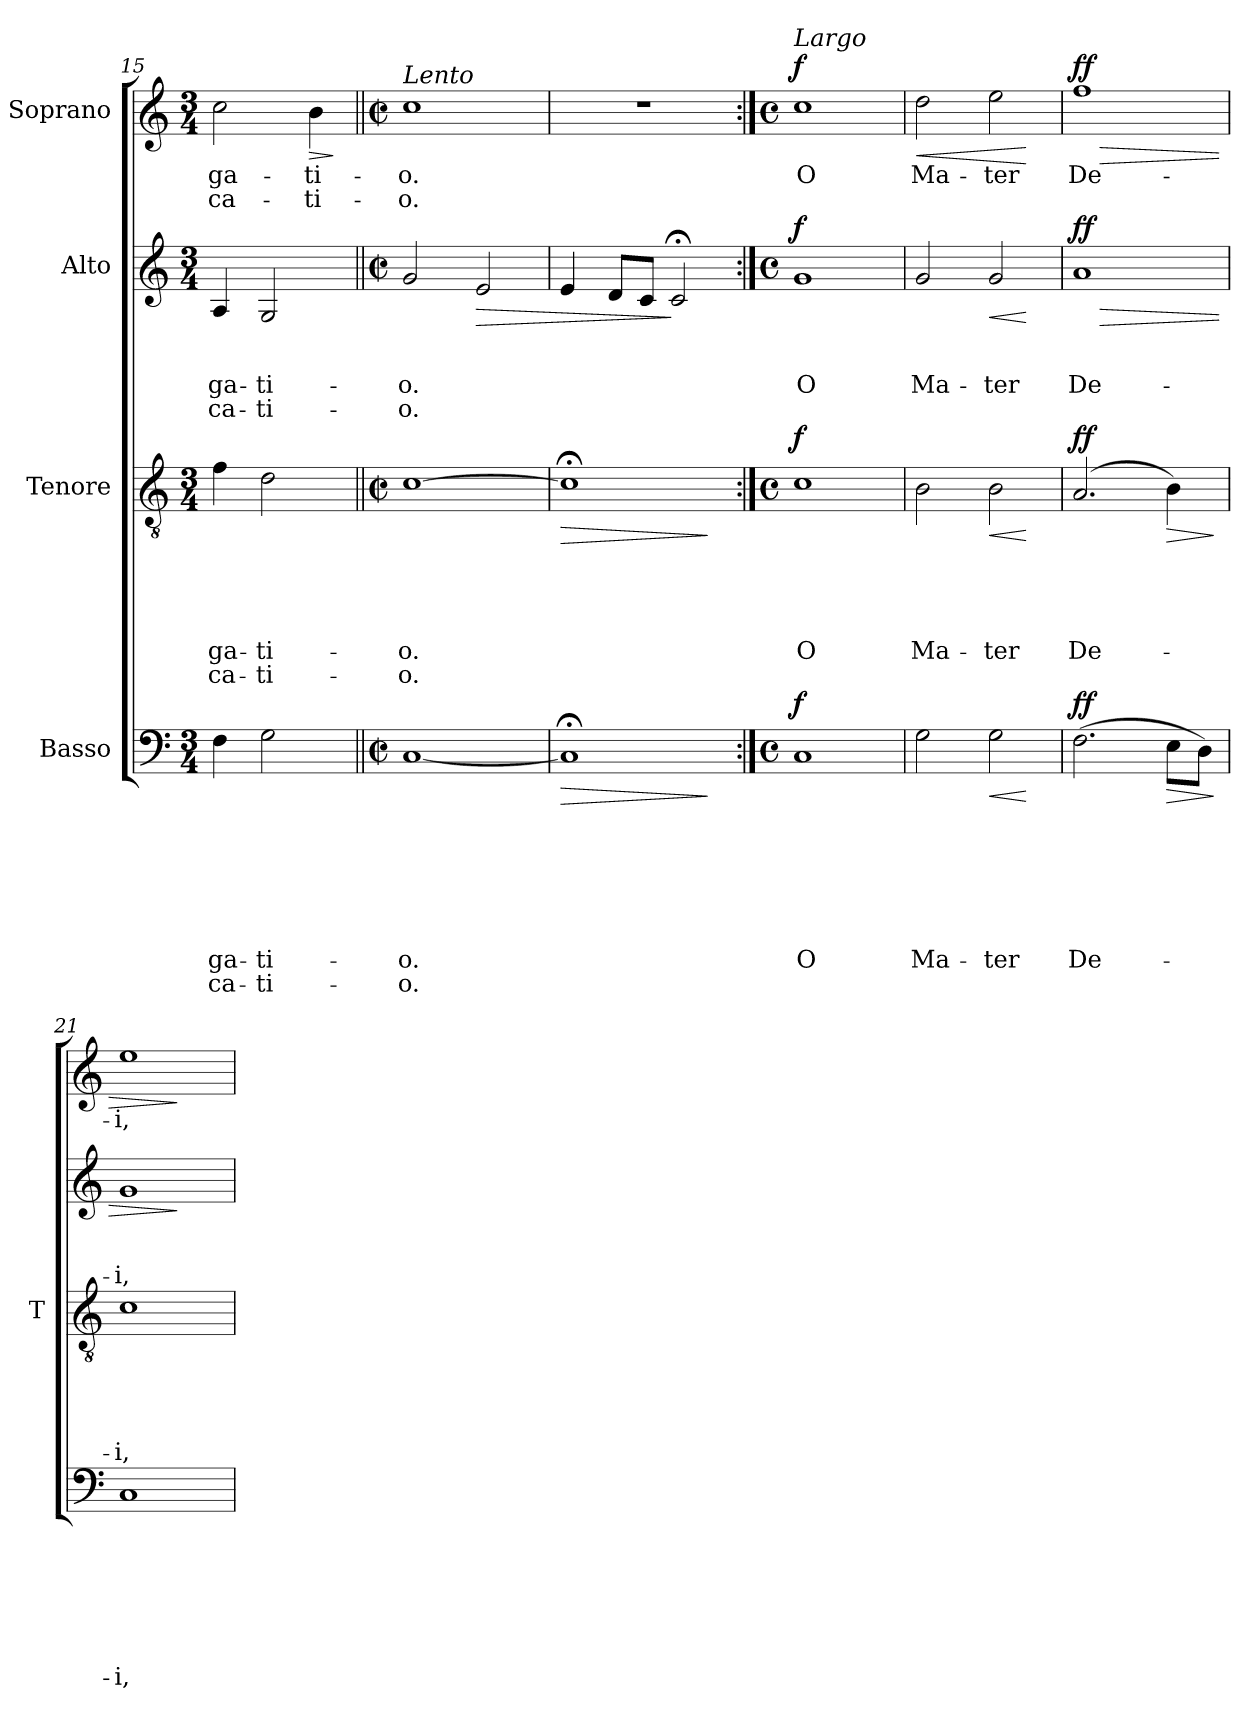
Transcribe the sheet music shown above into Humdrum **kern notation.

**kern	**text	**text	**text	**text	**text	**text	**text	**text	**dynam	**kern	**text	**text	**text	**text	**text	**text	**dynam	**kern	**text	**text	**text	**text	**dynam	**kern	**text	**text	**dynam
*part4	*part4	*part4	*part4	*part4	*part4	*part4	*part4	*part4	*part4	*part3	*part3	*part3	*part3	*part3	*part3	*part3	*part3	*part2	*part2	*part2	*part2	*part2	*part2	*part1	*part1	*part1	*part1
*staff4	*staff4	*staff4	*staff4	*staff4	*staff4	*staff4	*staff4	*staff4	*staff4	*staff3	*staff3	*staff3	*staff3	*staff3	*staff3	*staff3	*staff3	*staff2	*staff2	*staff2	*staff2	*staff2	*staff2	*staff1	*staff1	*staff1	*staff1
*I"Basso	*	*	*	*	*	*	*	*	*	*I"Tenore	*	*	*	*	*	*	*	*I"Alto	*	*	*	*	*	*I"Soprano	*	*	*
*	*	*	*	*	*	*	*	*	*	*I'T	*	*	*	*	*	*	*	*	*	*	*	*	*	*	*	*	*
*clefF4	*	*	*	*	*	*	*	*	*	*clefGv2	*	*	*	*	*	*	*	*clefG2	*	*	*	*	*	*clefG2	*	*	*
*k[]	*	*	*	*	*	*	*	*	*	*k[]	*	*	*	*	*	*	*	*k[]	*	*	*	*	*	*k[]	*	*	*
*C:	*	*	*	*	*	*	*	*	*	*C:	*	*	*	*	*	*	*	*C:	*	*	*	*	*	*C:	*	*	*
*M3/4	*	*	*	*	*	*	*	*	*	*M3/4	*	*	*	*	*	*	*	*M3/4	*	*	*	*	*	*M3/4	*	*	*
=15	=15	=15	=15	=15	=15	=15	=15	=15	=15	=15	=15	=15	=15	=15	=15	=15	=15	=15	=15	=15	=15	=15	=15	=15	=15	=15	=15
4F\	.	.	.	.	.	.	-ga-	-ca-	.	4f\	.	.	.	.	-ga-	-ca-	.	4A/	.	.	-ga-	-ca-	.	2cc\	-ga-	-ca-	.
2G\	.	.	.	.	.	.	-ti-	-ti-	.	2d\	.	.	.	.	-ti-	-ti-	.	2G/	.	.	-ti-	-ti-	.	.	.	.	.
!	!	!	!	!	!	!	!	!	!	!	!	!	!	!	!	!	!	!	!	!	!	!	!	!	!	!	!LO:HP:b
.	.	.	.	.	.	.	.	.	.	.	.	.	.	.	.	.	.	.	.	.	.	.	.	4b\	-ti-	-ti-	>
.	.	.	.	.	.	.	.	.	.	.	.	.	.	.	.	.	.	.	.	.	.	.	.	.	.	.	]
!!LO:PB:g=z
=16||	=16||	=16||	=16||	=16||	=16||	=16||	=16||	=16||	=16||	=16||	=16||	=16||	=16||	=16||	=16||	=16||	=16||	=16||	=16||	=16||	=16||	=16||	=16||	=16||	=16||	=16||	=16||
*M2/2	*	*	*	*	*	*	*	*	*	*M2/2	*	*	*	*	*	*	*	*M2/2	*	*	*	*	*	*M2/2	*	*	*
*met(c|)	*	*	*	*	*	*	*	*	*	*met(c|)	*	*	*	*	*	*	*	*met(c|)	*	*	*	*	*	*met(c|)	*	*	*
!	!	!	!	!	!	!	!	!	!	!	!	!	!	!	!	!	!	!	!	!	!	!	!	!LO:TX:a:i:t=Lento	!	!	!
[1C	.	.	.	.	.	.	-o.	-o.	.	[1c	.	.	.	.	-o.	-o.	.	2g/	.	.	-o.	-o.	.	1cc	-o.	-o.	.
!	!	!	!	!	!	!	!	!	!	!	!	!	!	!	!	!	!	!	!	!	!	!	!LO:HP:b	!	!	!	!
.	.	.	.	.	.	.	.	.	.	.	.	.	.	.	.	.	.	2e/	.	.	.	.	>	.	.	.	.
=17	=17	=17	=17	=17	=17	=17	=17	=17	=17	=17	=17	=17	=17	=17	=17	=17	=17	=17	=17	=17	=17	=17	=17	=17	=17	=17	=17
!	!	!	!	!	!	!	!	!	!LO:HP:b	!	!	!	!	!	!	!	!LO:HP:b	!	!	!	!	!	!	!	!	!	!
1C;<]	.	.	.	.	.	.	.	.	>	1c;<]	.	.	.	.	.	.	>	4e/	.	.	.	.	.	1r	.	.	.
.	.	.	.	.	.	.	.	.	.	.	.	.	.	.	.	.	.	8d/L	.	.	.	.	.	.	.	.	.
.	.	.	.	.	.	.	.	.	.	.	.	.	.	.	.	.	.	8c/J	.	.	.	.	.	.	.	.	.
.	.	.	.	.	.	.	.	.	.	.	.	.	.	.	.	.	.	2c;</	.	.	.	.	]	.	.	.	.
.	.	.	.	.	.	.	.	.	]	.	.	.	.	.	.	.	]	.	.	.	.	.	.	.	.	.	.
=18:|!	=18:|!	=18:|!	=18:|!	=18:|!	=18:|!	=18:|!	=18:|!	=18:|!	=18:|!	=18:|!	=18:|!	=18:|!	=18:|!	=18:|!	=18:|!	=18:|!	=18:|!	=18:|!	=18:|!	=18:|!	=18:|!	=18:|!	=18:|!	=18:|!	=18:|!	=18:|!	=18:|!
*M4/4	*	*	*	*	*	*	*	*	*	*M4/4	*	*	*	*	*	*	*	*M4/4	*	*	*	*	*	*M4/4	*	*	*
*met(c)	*	*	*	*	*	*	*	*	*	*met(c)	*	*	*	*	*	*	*	*met(c)	*	*	*	*	*	*met(c)	*	*	*
!	!	!	!	!	!	!	!	!	!	!	!	!	!	!	!	!	!	!	!	!	!	!	!	!LO:TX:a:i:t=Largo	!	!	!
!	!	!	!	!	!	!	!	!	!LO:DY:b	!	!	!	!	!	!	!	!LO:DY:a	!	!	!	!	!	!LO:DY:b	!	!	!	!LO:DY:a
1C	.	.	.	.	.	.	O	.	f	1c	.	.	.	.	O	.	f	1g	.	.	O	.	f	1cc	O	.	f
=19	=19	=19	=19	=19	=19	=19	=19	=19	=19	=19	=19	=19	=19	=19	=19	=19	=19	=19	=19	=19	=19	=19	=19	=19	=19	=19	=19
!	!	!	!	!	!	!	!	!	!	!	!	!	!	!	!	!	!	!	!	!	!	!	!	!	!	!	!LO:HP:b
2G\	.	.	.	.	.	.	Ma-	.	.	2B\	.	.	.	.	Ma-	.	.	2g/	.	.	Ma-	.	.	2dd\	Ma-	.	<
!	!	!	!	!	!	!	!	!	!LO:HP:b	!	!	!	!	!	!	!	!LO:HP:b	!	!	!	!	!	!LO:HP:b	!	!	!	!
2G\	.	.	.	.	.	.	-ter	.	<	2B\	.	.	.	.	-ter	.	<	2g/	.	.	-ter	.	<	2ee\	-ter	.	.
.	.	.	.	.	.	.	.	.	[	.	.	.	.	.	.	.	[	.	.	.	.	.	[	.	.	.	[
=20	=20	=20	=20	=20	=20	=20	=20	=20	=20	=20	=20	=20	=20	=20	=20	=20	=20	=20	=20	=20	=20	=20	=20	=20	=20	=20	=20
!	!	!	!	!	!	!	!	!	!LO:DY:a	!	!	!	!	!	!	!	!LO:DY:a	!	!	!	!	!	!LO:HP:b	!	!	!	!LO:HP:b
!	!	!	!	!	!	!	!	!	!	!	!	!	!	!	!	!	!	!	!	!	!	!	!LO:DY:n=1:a	!	!	!	!LO:DY:n=1:a
(>2.F\	.	.	.	.	.	.	De-	.	ff	(>2.A/	.	.	.	.	De-	.	ff	1a	.	.	De-	.	> ff	1ff	De-	.	> ff
!	!	!	!	!	!	!	!	!	!LO:HP:b	!	!	!	!	!	!	!	!LO:HP:b	!	!	!	!	!	!	!	!	!	!
8E\L	.	.	.	.	.	.	.	.	>	4B\)	.	.	.	.	.	.	>	.	.	.	.	.	.	.	.	.	.
8D\J)	.	.	.	.	.	.	.	.	.	.	.	.	.	.	.	.	.	.	.	.	.	.	.	.	.	.	.
.	.	.	.	.	.	.	.	.	]	.	.	.	.	.	.	.	]	.	.	.	.	.	.	.	.	.	.
=21	=21	=21	=21	=21	=21	=21	=21	=21	=21	=21	=21	=21	=21	=21	=21	=21	=21	=21	=21	=21	=21	=21	=21	=21	=21	=21	=21
1C	.	.	.	.	.	.	-i,	.	.	1c	.	.	.	.	-i,	.	.	1g	.	.	-i,	.	.	1ee	-i,	.	.
.	.	.	.	.	.	.	.	.	.	.	.	.	.	.	.	.	.	.	.	.	.	.	]	.	.	.	]
=	=	=	=	=	=	=	=	=	=	=	=	=	=	=	=	=	=	=	=	=	=	=	=	=	=	=	=
*-	*-	*-	*-	*-	*-	*-	*-	*-	*-	*-	*-	*-	*-	*-	*-	*-	*-	*-	*-	*-	*-	*-	*-	*-	*-	*-	*-
